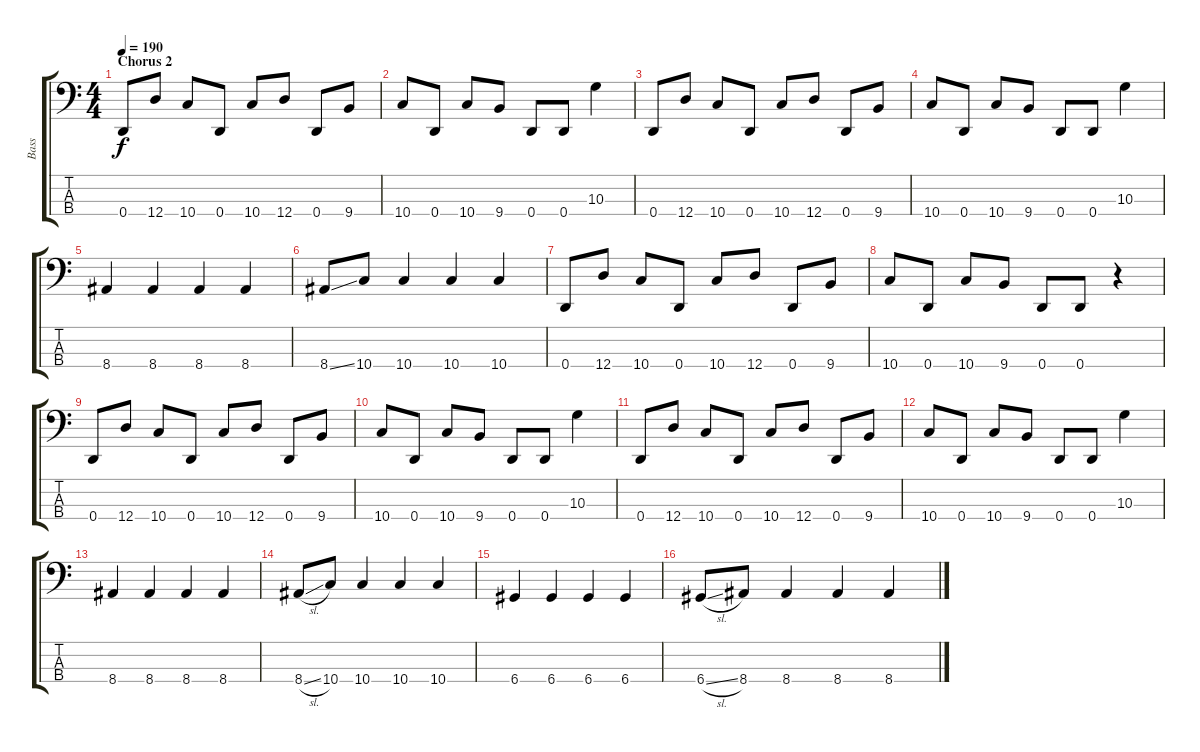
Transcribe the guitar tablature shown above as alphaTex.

\track ("Bass" "Bass") {instrument electricbassfinger}
\staff {score tabs}
\tuning (G2 D2 A1 D1) {hide}
\ts (4 4)
\section ("" "Chorus 2")
\tempo 190
\clef f4
\ks c
0.4.8{dy f} 12.4.8 10.4.8 0.4.8 10.4.8 12.4.8 0.4.8 9.4.8 |
10.4.8 0.4.8 10.4.8 9.4.8 0.4.8 0.4.8 10.3.4 |
0.4.8 12.4.8 10.4.8 0.4.8 10.4.8 12.4.8 0.4.8 9.4.8 |
10.4.8 0.4.8 10.4.8 9.4.8 0.4.8 0.4.8 10.3.4 |
8.4.4 8.4.4 8.4.4 8.4.4 |
8.4{ss}.8 10.4.8 10.4.4 10.4.4 10.4.4 |
0.4.8 12.4.8 10.4.8 0.4.8 10.4.8 12.4.8 0.4.8 9.4.8 |
10.4.8 0.4.8 10.4.8 9.4.8 0.4.8 0.4.8 r.4 |
0.4.8 12.4.8 10.4.8 0.4.8 10.4.8 12.4.8 0.4.8 9.4.8 |
10.4.8 0.4.8 10.4.8 9.4.8 0.4.8 0.4.8 10.3.4 |
0.4.8 12.4.8 10.4.8 0.4.8 10.4.8 12.4.8 0.4.8 9.4.8 |
10.4.8 0.4.8 10.4.8 9.4.8 0.4.8 0.4.8 10.3.4 |
8.4.4 8.4.4 8.4.4 8.4.4 |
8.4{sl}.8 10.4.8 10.4.4 10.4.4 10.4.4 |
6.4.4 6.4.4 6.4.4 6.4.4 |
6.4{sl}.8 8.4.8 8.4.4 8.4.4 8.4.4
